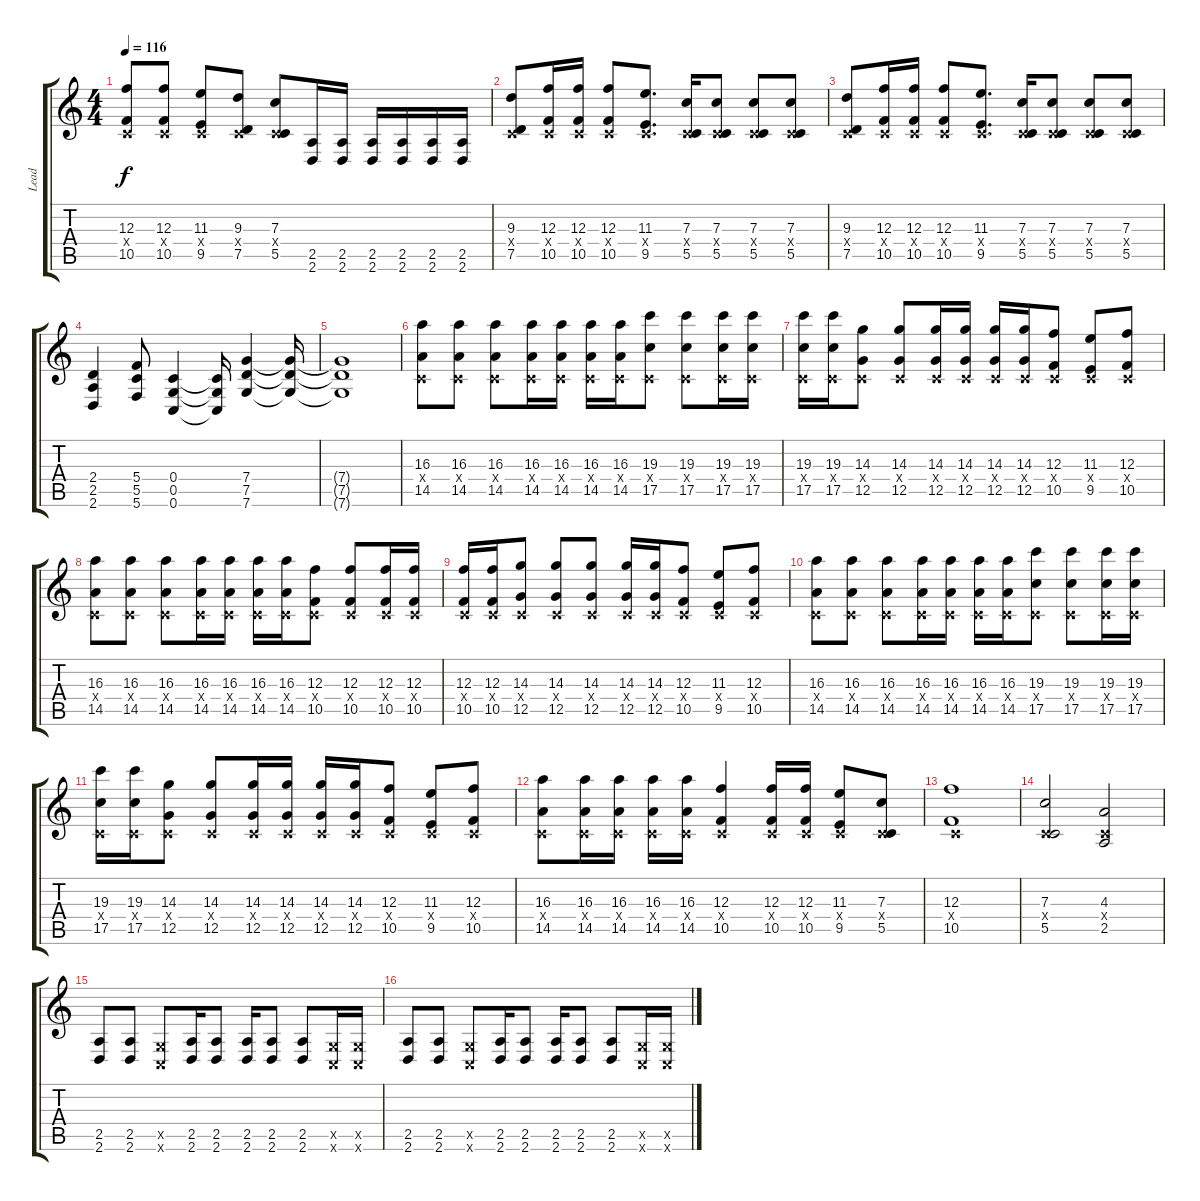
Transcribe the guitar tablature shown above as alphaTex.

\track ("Lead" "Lead") {instrument distortionguitar}
\staff {score tabs}
\tuning (D4 A3 F3 C3 G2 C2) {hide}
\ts (4 4)
\tempo 116
\clef g2
\ks c
(12.3 0.4{x} 10.5).8{dy f} (12.3 0.4{x} 10.5).8 (11.3 0.4{x} 9.5).8 (9.3 0.4{x} 7.5).8 (7.3 0.4{x} 5.5).8 (2.5 2.6).16 (2.5 2.6).16 (2.5 2.6).16 (2.5 2.6).16 (2.5 2.6).16 (2.5 2.6).16 |
(9.3 0.4{x} 7.5).8 (12.3 0.4{x} 10.5).16 (12.3 0.4{x} 10.5).16 (12.3 0.4{x} 10.5).8 (11.3 0.4{x} 9.5).8{d} (7.3 0.4{x} 5.5).16 (7.3 0.4{x} 5.5).8 (7.3 0.4{x} 5.5).8 (7.3 0.4{x} 5.5).8 |
(9.3 0.4{x} 7.5).8 (12.3 0.4{x} 10.5).16 (12.3 0.4{x} 10.5).16 (12.3 0.4{x} 10.5).8 (11.3 0.4{x} 9.5).8{d} (7.3 0.4{x} 5.5).16 (7.3 0.4{x} 5.5).8 (7.3 0.4{x} 5.5).8 (7.3 0.4{x} 5.5).8 |
(2.4 2.5 2.6).4 (5.4 5.5 5.6).8 (0.4 0.5 0.6).4 (0.4{t} 0.5{t} 0.6{t}).16 (7.4 7.5 7.6).4 (7.4{t} 7.5{t} 7.6{t}).16 |
(7.4{t} 7.5{t} 7.6{t}).1 |
(16.3 0.4{x} 14.5).8 (16.3 0.4{x} 14.5).8 (16.3 0.4{x} 14.5).8 (16.3 0.4{x} 14.5).16 (16.3 0.4{x} 14.5).16 (16.3 0.4{x} 14.5).16 (16.3 0.4{x} 14.5).16 (19.3 0.4{x} 17.5).8 (19.3 0.4{x} 17.5).8 (19.3 0.4{x} 17.5).16 (19.3 0.4{x} 17.5).16 |
(19.3 0.4{x} 17.5).16 (19.3 0.4{x} 17.5).16 (14.3 0.4{x} 12.5).8 (14.3 0.4{x} 12.5).8 (14.3 0.4{x} 12.5).16 (14.3 0.4{x} 12.5).16 (14.3 0.4{x} 12.5).16 (14.3 0.4{x} 12.5).16 (12.3 0.4{x} 10.5).8 (11.3 0.4{x} 9.5).8 (12.3 0.4{x} 10.5).8 |
(16.3 0.4{x} 14.5).8 (16.3 0.4{x} 14.5).8 (16.3 0.4{x} 14.5).8 (16.3 0.4{x} 14.5).16 (16.3 0.4{x} 14.5).16 (16.3 0.4{x} 14.5).16 (16.3 0.4{x} 14.5).16 (12.3 0.4{x} 10.5).8 (12.3 0.4{x} 10.5).8 (12.3 0.4{x} 10.5).16 (12.3 0.4{x} 10.5).16 |
(12.3 0.4{x} 10.5).16 (12.3 0.4{x} 10.5).16 (14.3 0.4{x} 12.5).8 (14.3 0.4{x} 12.5).8 (14.3 0.4{x} 12.5).8 (14.3 0.4{x} 12.5).16 (14.3 0.4{x} 12.5).16 (12.3 0.4{x} 10.5).8 (11.3 0.4{x} 9.5).8 (12.3 0.4{x} 10.5).8 |
(16.3 0.4{x} 14.5).8 (16.3 0.4{x} 14.5).8 (16.3 0.4{x} 14.5).8 (16.3 0.4{x} 14.5).16 (16.3 0.4{x} 14.5).16 (16.3 0.4{x} 14.5).16 (16.3 0.4{x} 14.5).16 (19.3 0.4{x} 17.5).8 (19.3 0.4{x} 17.5).8 (19.3 0.4{x} 17.5).16 (19.3 0.4{x} 17.5).16 |
(19.3 0.4{x} 17.5).16 (19.3 0.4{x} 17.5).16 (14.3 0.4{x} 12.5).8 (14.3 0.4{x} 12.5).8 (14.3 0.4{x} 12.5).16 (14.3 0.4{x} 12.5).16 (14.3 0.4{x} 12.5).16 (14.3 0.4{x} 12.5).16 (12.3 0.4{x} 10.5).8 (11.3 0.4{x} 9.5).8 (12.3 0.4{x} 10.5).8 |
(16.3 0.4{x} 14.5).8 (16.3 0.4{x} 14.5).16 (16.3 0.4{x} 14.5).16 (16.3 0.4{x} 14.5).16 (16.3 0.4{x} 14.5).16 (12.3 0.4{x} 10.5).4 (12.3 0.4{x} 10.5).16 (12.3 0.4{x} 10.5).16 (11.3 0.4{x} 9.5).8 (7.3 0.4{x} 5.5).8 |
(12.3 0.4{x} 10.5).1 |
(7.3 0.4{x} 5.5).2 (4.3 0.4{x} 2.5).2 |
(2.5 2.6).8 (2.5 2.6).8 (0.5{x} 0.6{x}).8 (2.5 2.6).16 (2.5 2.6).8 (2.5 2.6).16 (2.5 2.6).8 (2.5 2.6).8 (0.5{x} 0.6{x}).16 (0.5{x} 0.6{x}).16 |
(2.5 2.6).8 (2.5 2.6).8 (0.5{x} 0.6{x}).8 (2.5 2.6).16 (2.5 2.6).8 (2.5 2.6).16 (2.5 2.6).8 (2.5 2.6).8 (0.5{x} 0.6{x}).16 (0.5{x} 0.6{x}).16
